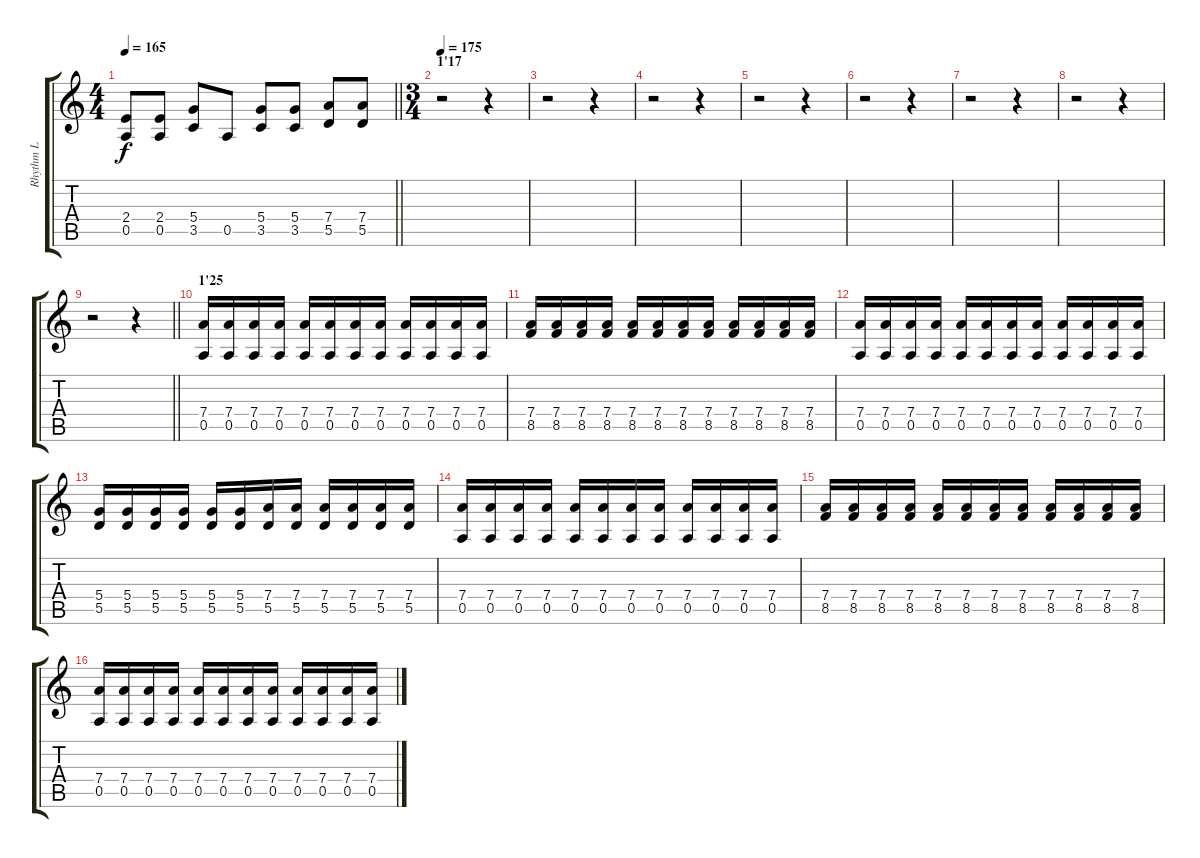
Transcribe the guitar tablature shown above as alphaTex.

\track ("Rhythm L" "Rhythm L") {instrument distortionguitar}
\staff {score tabs}
\tuning (E4 B3 G3 D3 A2 E2) {hide}
\ts (4 4)
\tempo 165
\clef g2
\barLineRight lightlight
\ks c
(2.4{t} 0.5{t}).8{dy f} (2.4 0.5).8 (5.4 3.5).8 0.5.8 (5.4 3.5).8 (5.4 3.5).8 (7.4 5.5).8 (7.4 5.5).8 |
\ts (3 4)
\section ("" "1'17")
\tempo 175
r.2 r.4 |
r.2 r.4 |
r.2 r.4 |
r.2 r.4 |
r.2 r.4 |
r.2 r.4 |
r.2 r.4 |
\barLineRight lightlight
r.2 r.4 |
\section ("" "1'25")
(7.4 0.5).16 (7.4 0.5).16 (7.4 0.5).16 (7.4 0.5).16 (7.4 0.5).16 (7.4 0.5).16 (7.4 0.5).16 (7.4 0.5).16 (7.4 0.5).16 (7.4 0.5).16 (7.4 0.5).16 (7.4 0.5).16 |
(7.4 8.5).16 (7.4 8.5).16 (7.4 8.5).16 (7.4 8.5).16 (7.4 8.5).16 (7.4 8.5).16 (7.4 8.5).16 (7.4 8.5).16 (7.4 8.5).16 (7.4 8.5).16 (7.4 8.5).16 (7.4 8.5).16 |
(7.4 0.5).16 (7.4 0.5).16 (7.4 0.5).16 (7.4 0.5).16 (7.4 0.5).16 (7.4 0.5).16 (7.4 0.5).16 (7.4 0.5).16 (7.4 0.5).16 (7.4 0.5).16 (7.4 0.5).16 (7.4 0.5).16 |
(5.4 5.5).16 (5.4 5.5).16 (5.4 5.5).16 (5.4 5.5).16 (5.4 5.5).16 (5.4 5.5).16 (7.4 5.5).16 (7.4 5.5).16 (7.4 5.5).16 (7.4 5.5).16 (7.4 5.5).16 (7.4 5.5).16 |
(7.4 0.5).16 (7.4 0.5).16 (7.4 0.5).16 (7.4 0.5).16 (7.4 0.5).16 (7.4 0.5).16 (7.4 0.5).16 (7.4 0.5).16 (7.4 0.5).16 (7.4 0.5).16 (7.4 0.5).16 (7.4 0.5).16 |
(7.4 8.5).16 (7.4 8.5).16 (7.4 8.5).16 (7.4 8.5).16 (7.4 8.5).16 (7.4 8.5).16 (7.4 8.5).16 (7.4 8.5).16 (7.4 8.5).16 (7.4 8.5).16 (7.4 8.5).16 (7.4 8.5).16 |
(7.4 0.5).16 (7.4 0.5).16 (7.4 0.5).16 (7.4 0.5).16 (7.4 0.5).16 (7.4 0.5).16 (7.4 0.5).16 (7.4 0.5).16 (7.4 0.5).16 (7.4 0.5).16 (7.4 0.5).16 (7.4 0.5).16
